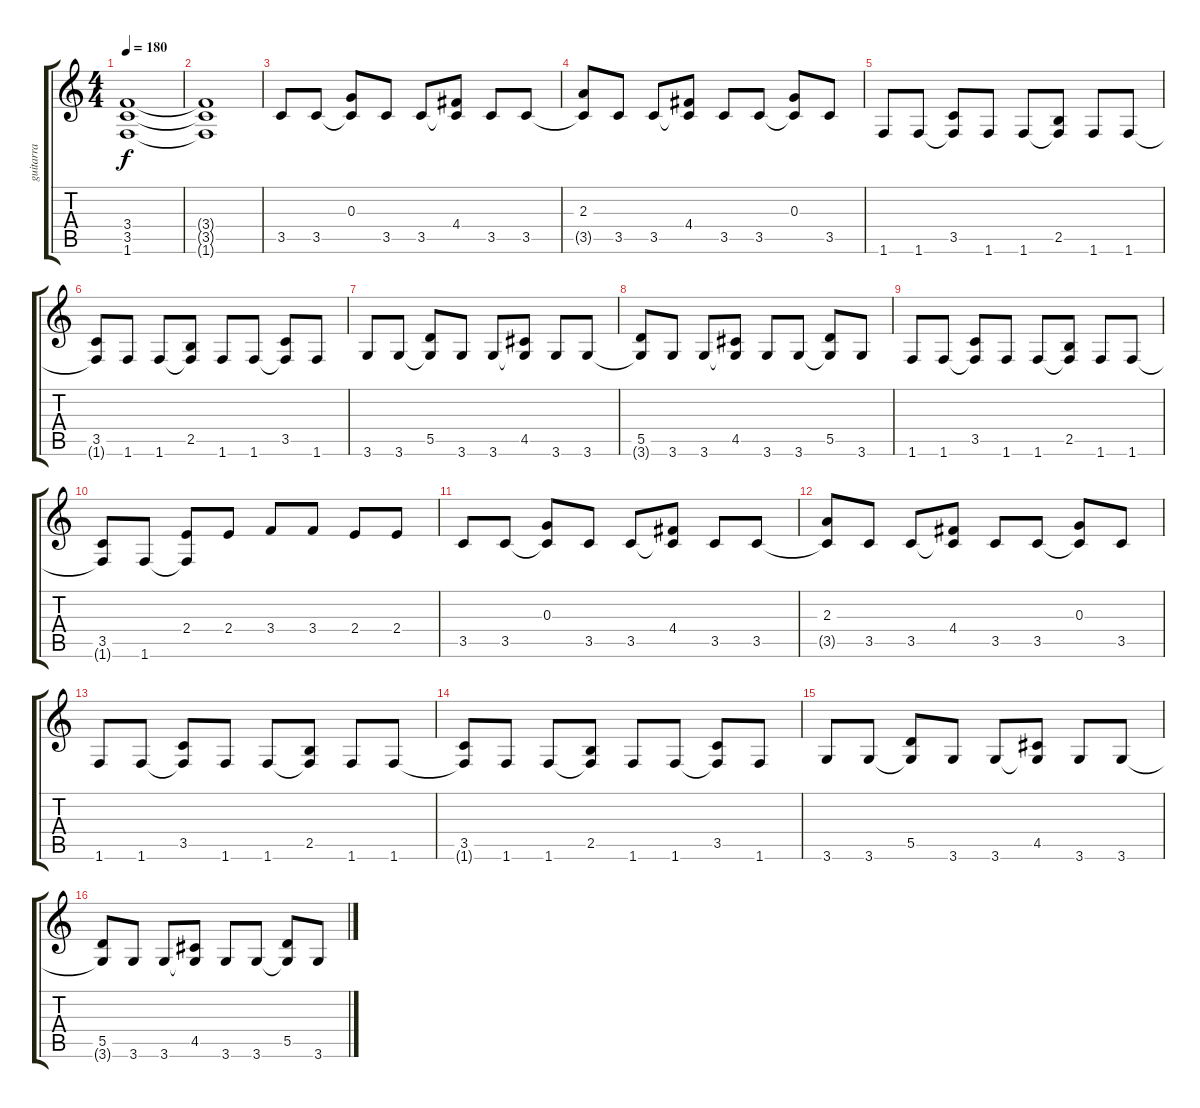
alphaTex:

\track ("guitarra" "guitarra") {instrument distortionguitar}
\staff {score tabs}
\tuning (E4 B3 G3 D3 A2 E2) {hide}
\ts (4 4)
\tempo 180
\clef g2
\ks c
(3.4 3.5 1.6).1{dy f} |
(3.4{t} 3.5{t} 1.6{t}).1 |
3.5.8 3.5.8 (0.3 3.5{t}).8 3.5.8 3.5.8 (4.4 3.5{t}).8 3.5.8 3.5.8 |
(2.3 3.5{t}).8 3.5.8 3.5.8 (4.4 3.5{t}).8 3.5.8 3.5.8 (0.3 3.5{t}).8 3.5.8 |
1.6.8 1.6.8 (3.5 1.6{t}).8 1.6.8 1.6.8 (2.5 1.6{t}).8 1.6.8 1.6.8 |
(3.5 1.6{t}).8 1.6.8 1.6.8 (2.5 1.6{t}).8 1.6.8 1.6.8 (3.5 1.6{t}).8 1.6.8 |
3.6.8 3.6.8 (5.5 3.6{t}).8 3.6.8 3.6.8 (4.5 3.6{t}).8 3.6.8 3.6.8 |
(5.5 3.6{t}).8 3.6.8 3.6.8 (4.5 3.6{t}).8 3.6.8 3.6.8 (5.5 3.6{t}).8 3.6.8 |
1.6.8 1.6.8 (3.5 1.6{t}).8 1.6.8 1.6.8 (2.5 1.6{t}).8 1.6.8 1.6.8 |
(3.5 1.6{t}).8 1.6.8 (2.4 1.6{t}).8 2.4.8 3.4.8 3.4.8 2.4.8 2.4.8 |
3.5.8{instrument distortionguitar} 3.5.8 (0.3 3.5{t}).8 3.5.8 3.5.8 (4.4 3.5{t}).8 3.5.8 3.5.8 |
(2.3 3.5{t}).8 3.5.8 3.5.8 (4.4 3.5{t}).8 3.5.8 3.5.8 (0.3 3.5{t}).8 3.5.8 |
1.6.8 1.6.8 (3.5 1.6{t}).8 1.6.8 1.6.8 (2.5 1.6{t}).8 1.6.8 1.6.8 |
(3.5 1.6{t}).8 1.6.8 1.6.8 (2.5 1.6{t}).8 1.6.8 1.6.8 (3.5 1.6{t}).8 1.6.8 |
3.6.8 3.6.8 (5.5 3.6{t}).8 3.6.8 3.6.8 (4.5 3.6{t}).8 3.6.8 3.6.8 |
(5.5 3.6{t}).8 3.6.8 3.6.8 (4.5 3.6{t}).8 3.6.8 3.6.8 (5.5 3.6{t}).8 3.6.8
